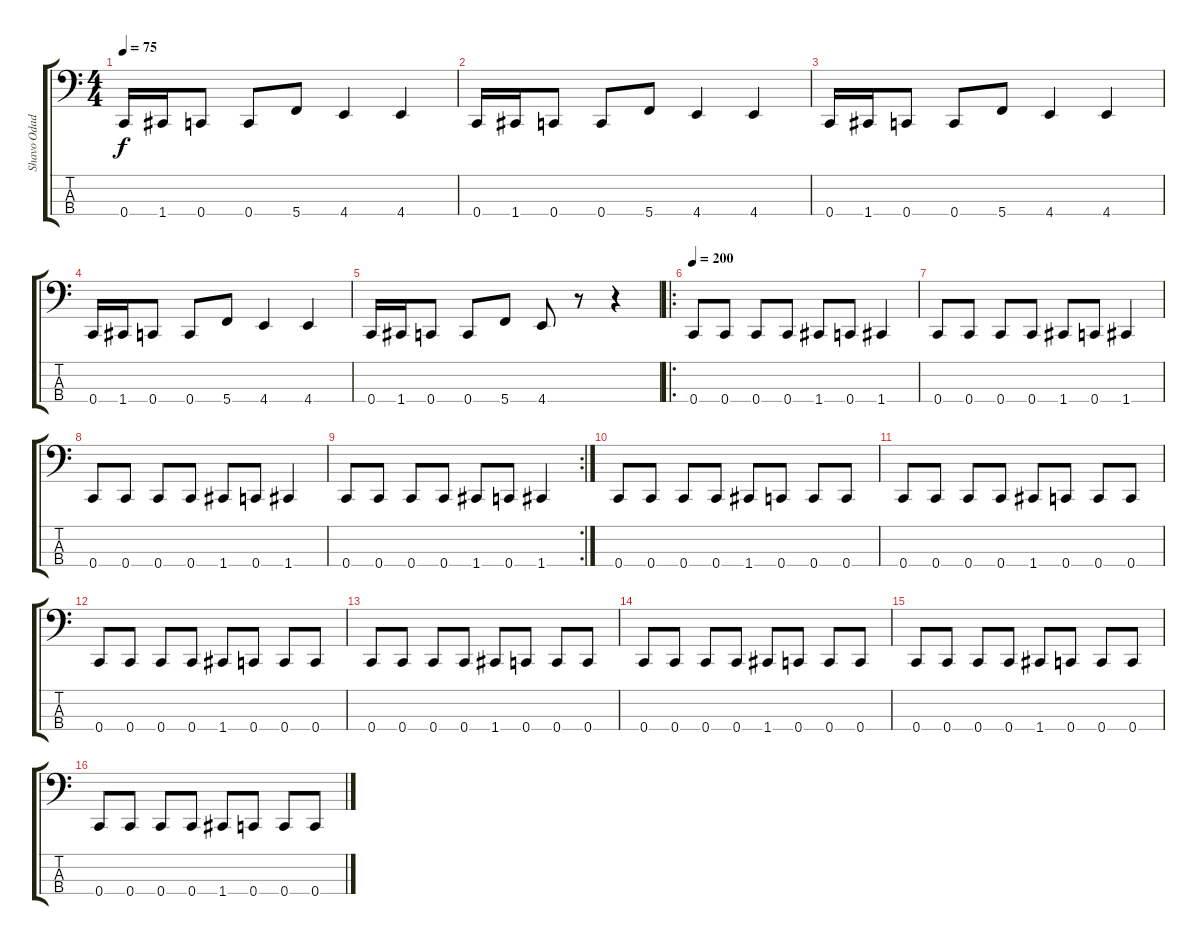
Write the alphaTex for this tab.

\track ("Shavo Odadjian" "Shavo Odad") {instrument electricbassfinger}
\staff {score tabs}
\tuning (F2 C2 G1 C1) {hide}
\ts (4 4)
\tempo 75
\clef f4
\ks c
0.4.16{dy f} 1.4.16 0.4.8 0.4.8 5.4.8 4.4.4 4.4.4 |
0.4.16 1.4.16 0.4.8 0.4.8 5.4.8 4.4.4 4.4.4 |
0.4.16 1.4.16 0.4.8 0.4.8 5.4.8 4.4.4 4.4.4 |
0.4.16 1.4.16 0.4.8 0.4.8 5.4.8 4.4.4 4.4.4 |
0.4.16 1.4.16 0.4.8 0.4.8 5.4.8 4.4.8 r.8 r.4 |
\ro
\tempo 200
0.4.8 0.4.8 0.4.8 0.4.8 1.4.8 0.4.8 1.4.4 |
0.4.8 0.4.8 0.4.8 0.4.8 1.4.8 0.4.8 1.4.4 |
0.4.8 0.4.8 0.4.8 0.4.8 1.4.8 0.4.8 1.4.4 |
\rc 2
0.4.8 0.4.8 0.4.8 0.4.8 1.4.8 0.4.8 1.4.4 |
0.4.8 0.4.8 0.4.8 0.4.8 1.4.8 0.4.8 0.4.8 0.4.8 |
0.4.8 0.4.8 0.4.8 0.4.8 1.4.8 0.4.8 0.4.8 0.4.8 |
0.4.8 0.4.8 0.4.8 0.4.8 1.4.8 0.4.8 0.4.8 0.4.8 |
0.4.8 0.4.8 0.4.8 0.4.8 1.4.8 0.4.8 0.4.8 0.4.8 |
0.4.8 0.4.8 0.4.8 0.4.8 1.4.8 0.4.8 0.4.8 0.4.8 |
0.4.8 0.4.8 0.4.8 0.4.8 1.4.8 0.4.8 0.4.8 0.4.8 |
0.4.8 0.4.8 0.4.8 0.4.8 1.4.8 0.4.8 0.4.8 0.4.8
